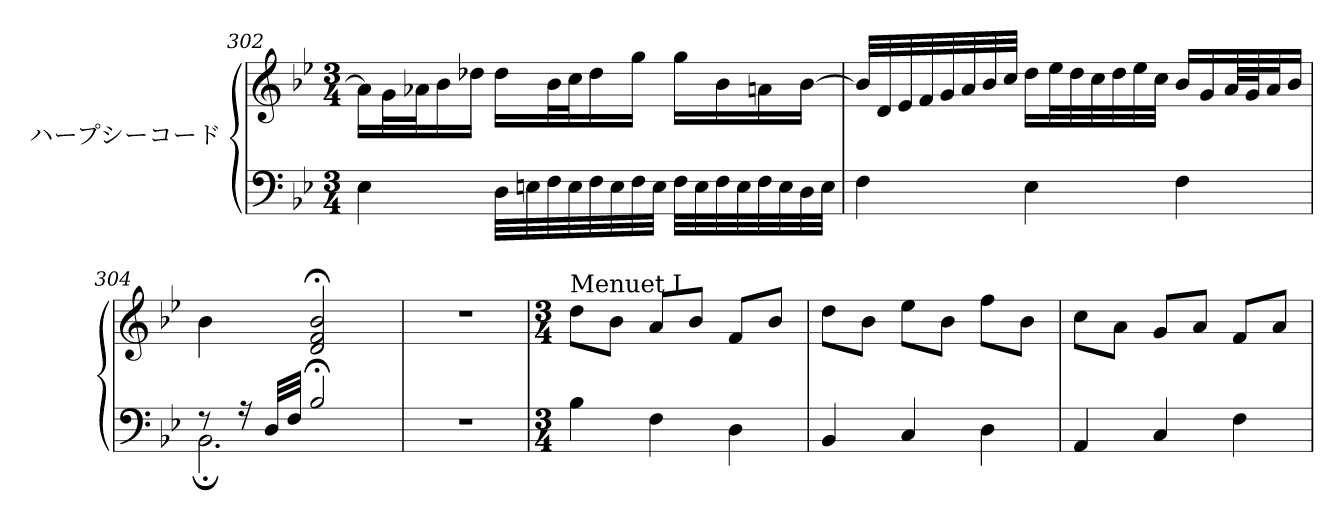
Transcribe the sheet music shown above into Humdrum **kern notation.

**kern	**kern
*part1	*part1
*staff2	*staff1
*I"ハープシーコード	*
!!LO:PB:g=z
*clefF4	*clefG2
*k[b-e-]	*k[b-e-]
*M3/4	*M3/4
=302	=302
4E-\	16a-\LL]
.	32g\L
.	32a-X\J
.	16b-\
.	16dd-X\JJ
32D\LLL	16dd-\LL
32En\	.
32F\	32b-\L
32E\	32cc\J
32F\	16dd-\
32E\	.
32F\	16gg\JJ
32E\JJJ	.
32F\LLL	16gg\LL
32E\	.
32F\	16b-\
32E\	.
32F\	16an\
32E\	.
32D\	[16b-\JJ
32E\JJJ	.
=303	=303
4F\	32b-/LLL]
.	32d/
.	32e-/
.	32f/
.	32g/
.	32a/
.	32b-/
.	32cc/JJJ
4E-\	16dd\LL
.	32ee-\L
.	32dd\
.	32cc\
.	32dd\
.	32ee-\
.	32cc\JJJ
4F\	16b-/LL
.	16g/
.	64a/LL
.	64g/J
.	32a/J
.	16b-/JJ
!!LO:LB:g=z
=304	=304
*^	*
8rF	2.BB-;\	4b-\
16r	.	.
32D/LLL	.	.
32F/JJJ	.	.
2B-;/	.	2d/;< 2f/;< 2b-/;<
*v	*v	*
=305	=305
2.r	2.r
!!LO:PB:g=z
=306	=306
*M3/4	*M3/4
*	*MM160
!	!LO:TX:a:t=Menuet I
4B-\	8dd\L
.	8b-\J
4F\	8a/L
.	8b-/J
4D\	8f/L
.	8b-/J
=307	=307
4BB-/	8dd\L
.	8b-\J
4C/	8ee-\L
.	8b-\J
4D\	8ff\L
.	8b-\J
=308	=308
4AA/	8cc\L
.	8a\J
4C/	8g/L
.	8a/J
4F\	8f/L
.	8a/J
=	=
*-	*-
